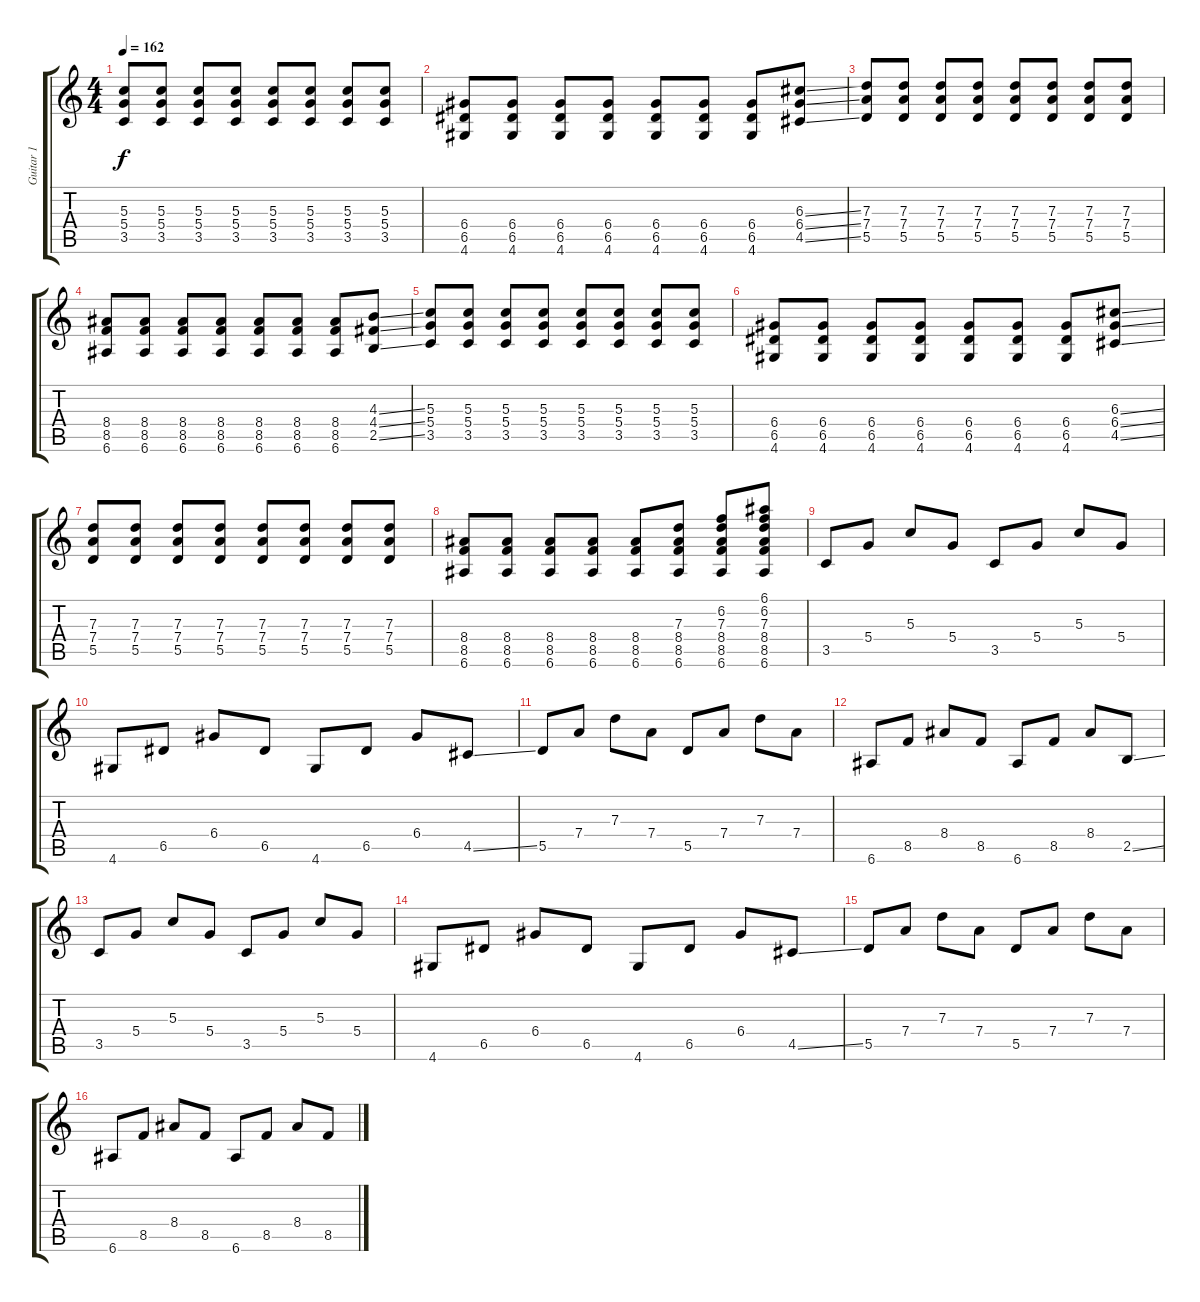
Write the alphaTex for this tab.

\track ("Guitar 1" "Guitar 1") {instrument overdrivenguitar}
\staff {score tabs}
\tuning (E4 B3 G3 D3 A2 E2) {hide}
\ts (4 4)
\tempo 162
\clef g2
\ks c
(5.3 5.4 3.5).8{dy f} (5.3 5.4 3.5).8 (5.3 5.4 3.5).8 (5.3 5.4 3.5).8 (5.3 5.4 3.5).8 (5.3 5.4 3.5).8 (5.3 5.4 3.5).8 (5.3 5.4 3.5).8 |
(6.4 6.5 4.6).8 (6.4 6.5 4.6).8 (6.4 6.5 4.6).8 (6.4 6.5 4.6).8 (6.4 6.5 4.6).8 (6.4 6.5 4.6).8 (6.4 6.5 4.6).8 (6.3{ss} 6.4{ss} 4.5{ss}).8 |
(7.3 7.4 5.5).8 (7.3 7.4 5.5).8 (7.3 7.4 5.5).8 (7.3 7.4 5.5).8 (7.3 7.4 5.5).8 (7.3 7.4 5.5).8 (7.3 7.4 5.5).8 (7.3 7.4 5.5).8 |
(8.4 8.5 6.6).8 (8.4 8.5 6.6).8 (8.4 8.5 6.6).8 (8.4 8.5 6.6).8 (8.4 8.5 6.6).8 (8.4 8.5 6.6).8 (8.4 8.5 6.6).8 (4.3{ss} 4.4{ss} 2.5{ss}).8 |
(5.3 5.4 3.5).8 (5.3 5.4 3.5).8 (5.3 5.4 3.5).8 (5.3 5.4 3.5).8 (5.3 5.4 3.5).8 (5.3 5.4 3.5).8 (5.3 5.4 3.5).8 (5.3 5.4 3.5).8 |
(6.4 6.5 4.6).8 (6.4 6.5 4.6).8 (6.4 6.5 4.6).8 (6.4 6.5 4.6).8 (6.4 6.5 4.6).8 (6.4 6.5 4.6).8 (6.4 6.5 4.6).8 (6.3{ss} 6.4{ss} 4.5{ss}).8 |
(7.3 7.4 5.5).8 (7.3 7.4 5.5).8 (7.3 7.4 5.5).8 (7.3 7.4 5.5).8 (7.3 7.4 5.5).8 (7.3 7.4 5.5).8 (7.3 7.4 5.5).8 (7.3 7.4 5.5).8 |
(8.4 8.5 6.6).8 (8.4 8.5 6.6).8 (8.4 8.5 6.6).8 (8.4 8.5 6.6).8 (8.4 8.5 6.6).8 (7.3 8.4 8.5 6.6).8 (6.2 7.3 8.4 8.5 6.6).8 (6.1 6.2 7.3 8.4 8.5 6.6).8 |
3.5.8 5.4.8 5.3.8 5.4.8 3.5.8 5.4.8 5.3.8 5.4.8 |
4.6.8 6.5.8 6.4.8 6.5.8 4.6.8 6.5.8 6.4.8 4.5{ss}.8 |
5.5.8 7.4.8 7.3.8 7.4.8 5.5.8 7.4.8 7.3.8 7.4.8 |
6.6.8 8.5.8 8.4.8 8.5.8 6.6.8 8.5.8 8.4.8 2.5{ss}.8 |
3.5.8 5.4.8 5.3.8 5.4.8 3.5.8 5.4.8 5.3.8 5.4.8 |
4.6.8 6.5.8 6.4.8 6.5.8 4.6.8 6.5.8 6.4.8 4.5{ss}.8 |
5.5.8 7.4.8 7.3.8 7.4.8 5.5.8 7.4.8 7.3.8 7.4.8 |
6.6.8 8.5.8 8.4.8 8.5.8 6.6.8 8.5.8 8.4.8 8.5.8
